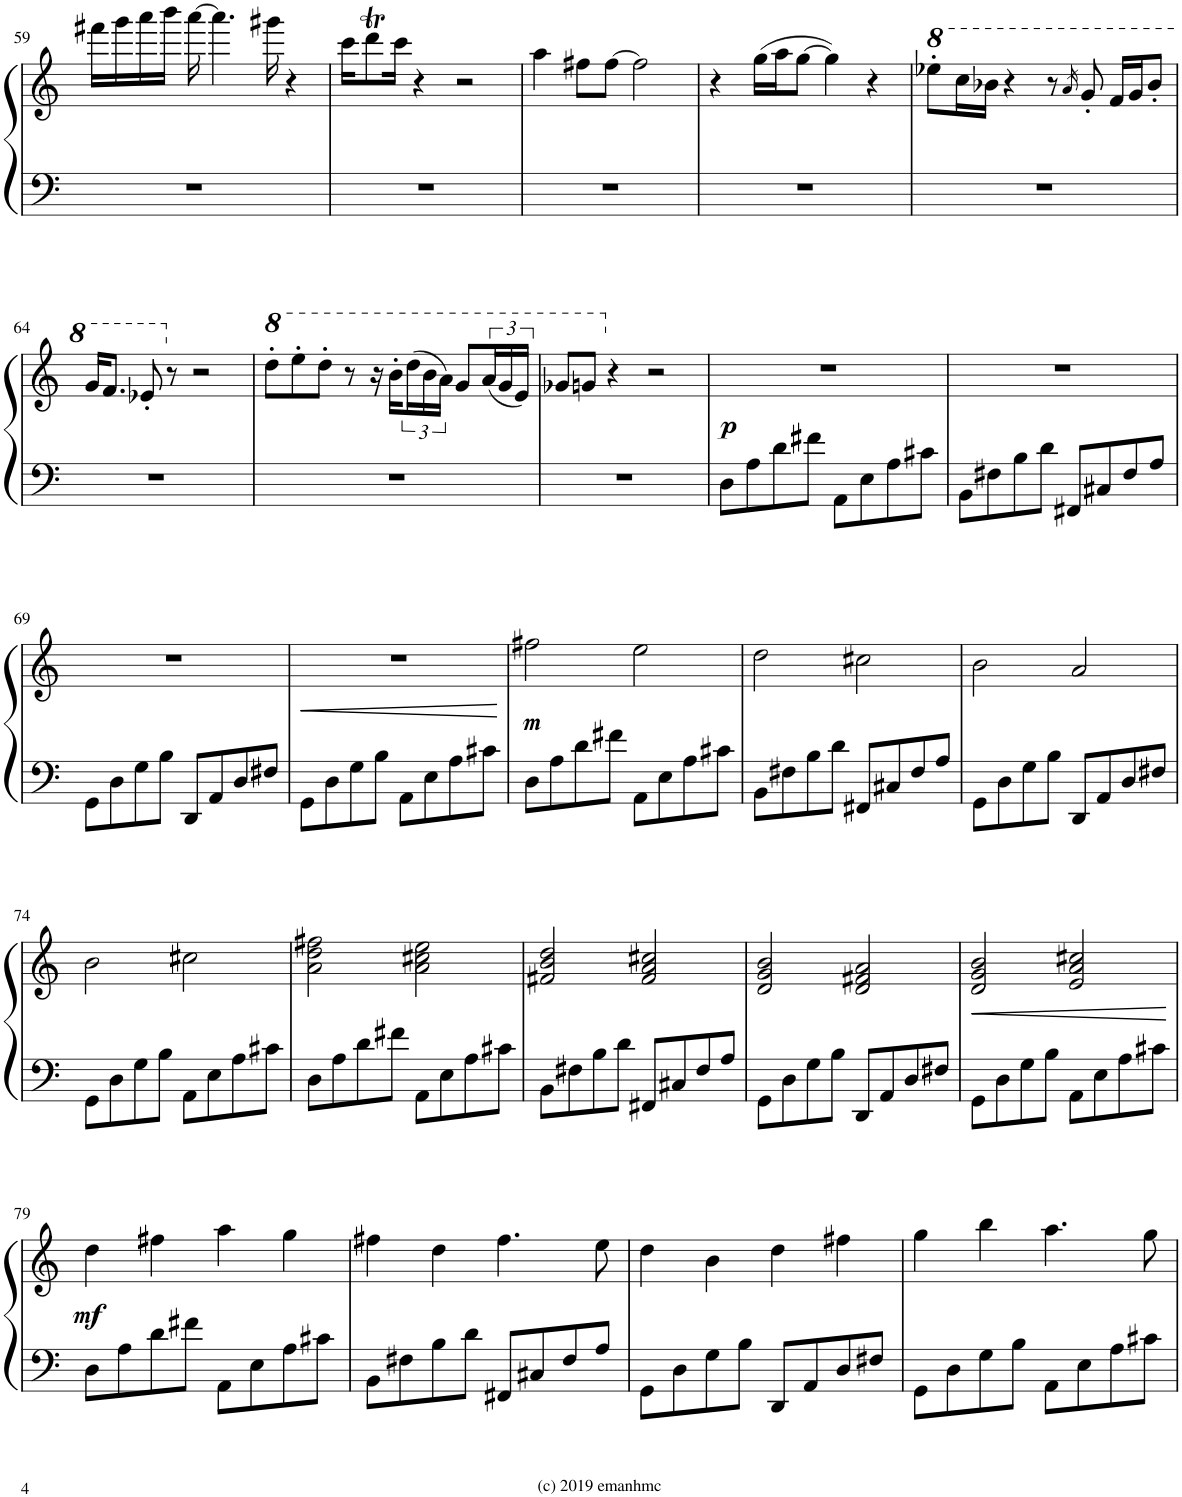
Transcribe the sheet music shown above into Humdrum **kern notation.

**kern	**kern	**dynam
*part1	*part1	*part1
*staff2	*staff1	*staff1/2
*I"Piano	*	*
*I'Pno.	*	*
!!LO:PB:g=z
*clefF4	*clefG2	*
*k[]	*k[]	*
*M4/4	*M4/4	*
*met(c)	*met(c)	*
=59	=59	=59
1r	16fff#X\LL	.
.	16ggg\	.
.	16aaa\	.
.	16bbb\JJ	.
.	[16aaa\	.
.	4.aaa\]	.
.	16ggg#X\	.
.	4r	.
=60	=60	=60
1r	16ccc\KL	.
.	8dddT\	.
.	16ccc\Jk	.
.	4r	.
.	2r	.
=61	=61	=61
1r	4aa\	.
.	8ff#X\L	.
.	[8ff#\J	.
.	2ff#\]	.
=62	=62	=62
1r	4r	.
.	(16gg\LL	.
.	16aa\J	.
.	[8gg\J	.
.	4gg\])	.
.	4r	.
=63	=63	=63
*	*8va	*
1r	8eee-X'\L	.
.	16ccc\L	.
.	16bb-X\JJ	.
.	4r	.
.	8r	.
.	16qaa/	.
.	8gg'/	.
.	16ff/LL	.
.	16gg/J	.
.	8bb-'/J	.
!!LO:LB:g=z
=64	=64	=64
1r	16gg/KL	.
.	8.ff/J	.
.	8ee-X'/	.
*	*X8va	*
.	8r	.
.	2r	.
=65	=65	=65
*	*8va	*
1r	8ddd'\L	.
.	8eee'\	.
.	8ddd'\J	.
.	8r	.
.	16r	.
.	16bb'\LL	.
.	(24ddd\	.
.	24bb\	.
.	24aa\JJ)	.
.	8gg/L	.
.	(24aa/L	.
.	24gg/	.
.	24ee/JJ)	.
=66	=66	=66
1r	8gg-X/L	.
.	8ggn/J	.
*	*X8va	*
.	4r	.
.	2r	.
=67	=67	=67
!	!	!LO:DY:b
8D\L	1r	p
8A\	.	.
8d\	.	.
8f#X\J	.	.
8AA\L	.	.
8E\	.	.
8A\	.	.
8c#X\J	.	.
=68	=68	=68
8BB\L	1r	.
8F#X\	.	.
8B\	.	.
8d\J	.	.
8FF#X/L	.	.
8C#X/	.	.
8F#/	.	.
8A/J	.	.
!!LO:LB:g=z
=69	=69	=69
8GG\L	1r	.
8D\	.	.
8G\	.	.
8B\J	.	.
8DD/L	.	.
8AA/	.	.
8D/	.	.
8F#X/J	.	.
=70	=70	=70
!	!	!LO:HP:b
8GG\L	1r	<
8D\	.	.
8G\	.	.
8B\J	.	.
8AA\L	.	.
8E\	.	.
8A\	.	.
8c#X\J	.	.
.	.	[
=71	=71	=71
!	!	!LO:DY:a=2
8D\L	2ff#X\	other-dynamics
8A\	.	.
8d\	.	.
8f#X\J	.	.
8AA\L	2ee\	.
8E\	.	.
8A\	.	.
8c#X\J	.	.
=72	=72	=72
8BB\L	2dd\	.
8F#X\	.	.
8B\	.	.
8d\J	.	.
8FF#X/L	2cc#X\	.
8C#X/	.	.
8F#/	.	.
8A/J	.	.
=73	=73	=73
8GG\L	2b\	.
8D\	.	.
8G\	.	.
8B\J	.	.
8DD/L	2a/	.
8AA/	.	.
8D/	.	.
8F#X/J	.	.
!!LO:LB:g=z
=74	=74	=74
8GG\L	2b\	.
8D\	.	.
8G\	.	.
8B\J	.	.
8AA\L	2cc#X\	.
8E\	.	.
8A\	.	.
8c#X\J	.	.
=75	=75	=75
8D\L	2a\ 2dd\ 2ff#X\	.
8A\	.	.
8d\	.	.
8f#X\J	.	.
8AA\L	2a\ 2cc#X\ 2ee\	.
8E\	.	.
8A\	.	.
8c#X\J	.	.
=76	=76	=76
8BB\L	2f#X/ 2b/ 2dd/	.
8F#X\	.	.
8B\	.	.
8d\J	.	.
8FF#X/L	2f#/ 2a/ 2cc#X/	.
8C#X/	.	.
8F#/	.	.
8A/J	.	.
=77	=77	=77
8GG\L	2d/ 2g/ 2b/	.
8D\	.	.
8G\	.	.
8B\J	.	.
8DD/L	2d/ 2f#X/ 2a/	.
8AA/	.	.
8D/	.	.
8F#X/J	.	.
=78	=78	=78
!	!	!LO:HP:b
8GG\L	2d/ 2g/ 2b/	<
8D\	.	.
8G\	.	.
8B\J	.	.
8AA\L	2e/ 2a/ 2cc#X/	.
8E\	.	.
8A\	.	.
8c#X\J	.	.
.	.	[
!!LO:LB:g=z
=79	=79	=79
!	!	!LO:DY:a=2
8D\L	4dd\	mf
8A\	.	.
8d\	4ff#X\	.
8f#X\J	.	.
8AA\L	4aa\	.
8E\	.	.
8A\	4gg\	.
8c#X\J	.	.
=80	=80	=80
8BB\L	4ff#X\	.
8F#X\	.	.
8B\	4dd\	.
8d\J	.	.
8FF#X/L	4.ff#\	.
8C#X/	.	.
8F#/	.	.
8A/J	8ee\	.
=81	=81	=81
8GG\L	4dd\	.
8D\	.	.
8G\	4b\	.
8B\J	.	.
8DD/L	4dd\	.
8AA/	.	.
8D/	4ff#X\	.
8F#X/J	.	.
=82	=82	=82
8GG\L	4gg\	.
8D\	.	.
8G\	4bb\	.
8B\J	.	.
8AA\L	4.aa\	.
8E\	.	.
8A\	.	.
8c#X\J	8gg\	.
=	=	=
*-	*-	*-
